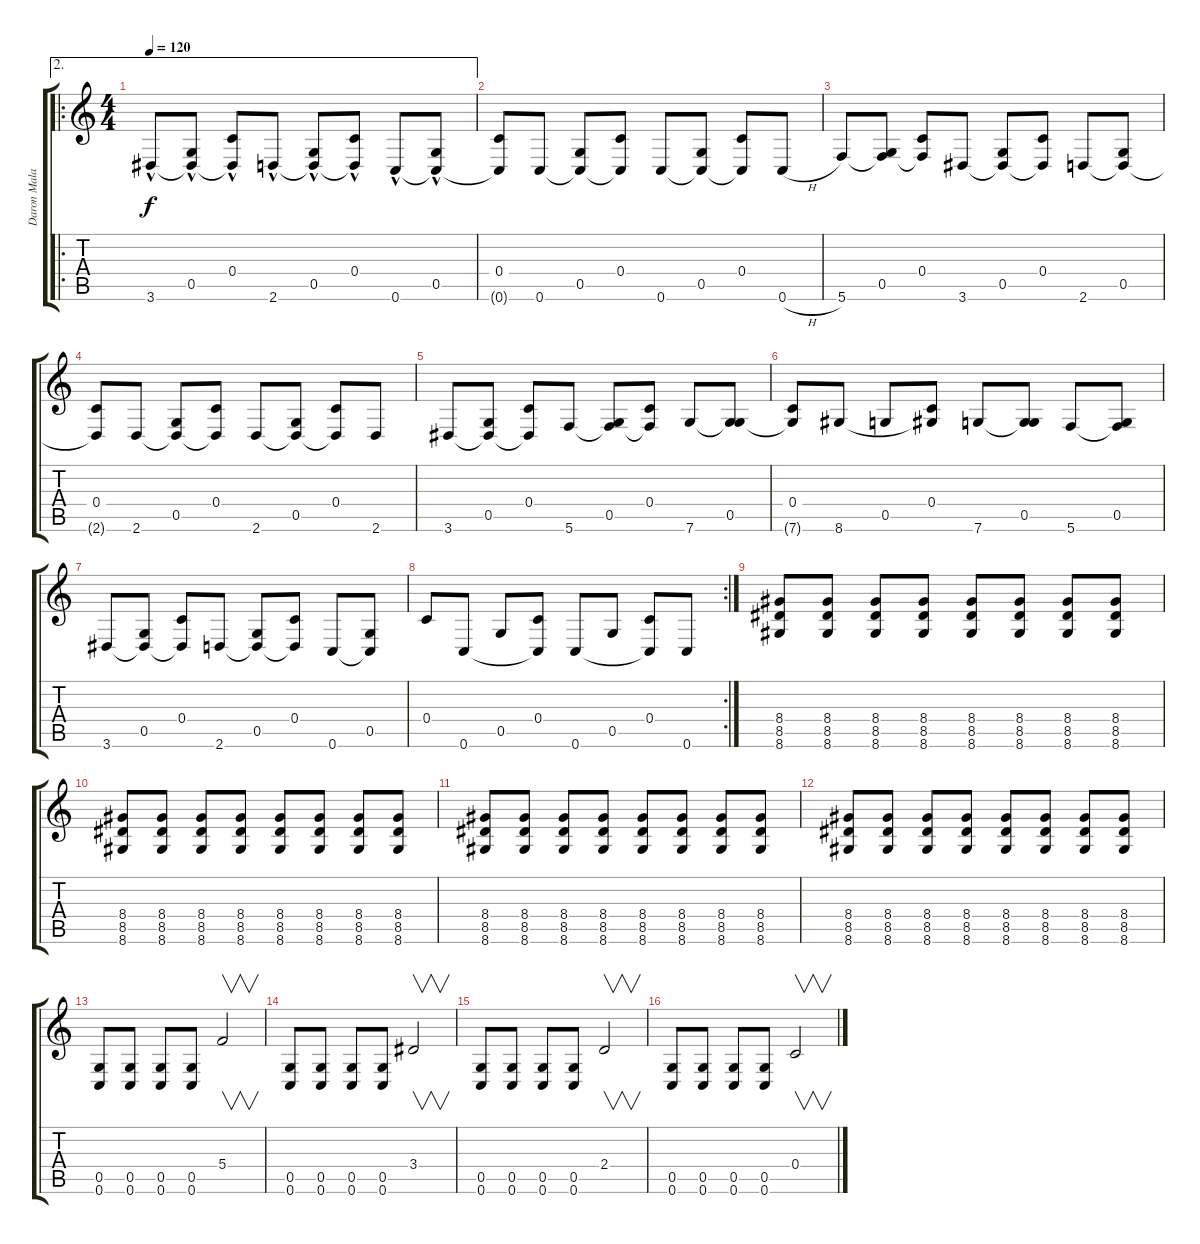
\track ("Daron Malakian" "Daron Mala") {instrument electricguitarclean}
\staff {score tabs}
\tuning (Eb4 C4 G3 C3 G2 C2) {hide}
\ae 2
\ro
\ts (4 4)
\tempo 120
\clef g2
\ks c
3.6{hac}.8{dy f instrument electricguitarclean} (0.5{hac} 3.6{t}).8 (0.4{hac} 3.6{t}).8 2.6{hac}.8 (0.5{hac} 2.6{t}).8 (0.4{hac} 2.6{t}).8 0.6{hac}.8 (0.5{hac} 0.6{t}).8 |
(0.4 0.6{t}).8 0.6.8 (0.5 0.6{t}).8 (0.4 0.6{t}).8 0.6.8 (0.5 0.6{t}).8 (0.4 0.6{t}).8 0.6{h}.8 |
5.6.8 (0.5 5.6{t}).8 (0.4 5.6{t}).8 3.6.8 (0.5 3.6{t}).8 (0.4 3.6{t}).8 2.6.8 (0.5 2.6{t}).8 |
(0.4 2.6{t}).8 2.6.8 (0.5 2.6{t}).8 (0.4 2.6{t}).8 2.6.8 (0.5 2.6{t}).8 (0.4 2.6{t}).8 2.6.8 |
3.6.8 (0.5 3.6{t}).8 (0.4 3.6{t}).8 5.6.8 (0.5 5.6{t}).8 (0.4 5.6{t}).8 7.6.8 (0.5 7.6{t}).8 |
(0.4 7.6{t}).8 8.6.8 0.5.8 (0.4 8.6{t}).8 7.6.8 (0.5 7.6{t}).8 5.6.8 (0.5 5.6{t}).8 |
3.6.8 (0.5 3.6{t}).8 (0.4 3.6{t}).8 2.6.8 (0.5 2.6{t}).8 (0.4 2.6{t}).8 0.6.8 (0.5 0.6{t}).8 |
\rc 2
0.4.8 0.6.8 0.5.8 (0.4 0.6{t}).8 0.6.8 0.5.8 (0.4 0.6{t}).8 0.6.8 |
(8.4 8.5 8.6).8{instrument distortionguitar} (8.4 8.5 8.6).8 (8.4 8.5 8.6).8 (8.4 8.5 8.6).8 (8.4 8.5 8.6).8 (8.4 8.5 8.6).8 (8.4 8.5 8.6).8 (8.4 8.5 8.6).8 |
(8.4 8.5 8.6).8 (8.4 8.5 8.6).8 (8.4 8.5 8.6).8 (8.4 8.5 8.6).8 (8.4 8.5 8.6).8 (8.4 8.5 8.6).8 (8.4 8.5 8.6).8 (8.4 8.5 8.6).8 |
(8.4 8.5 8.6).8 (8.4 8.5 8.6).8 (8.4 8.5 8.6).8 (8.4 8.5 8.6).8 (8.4 8.5 8.6).8 (8.4 8.5 8.6).8 (8.4 8.5 8.6).8 (8.4 8.5 8.6).8 |
(8.4 8.5 8.6).8 (8.4 8.5 8.6).8 (8.4 8.5 8.6).8 (8.4 8.5 8.6).8 (8.4 8.5 8.6).8 (8.4 8.5 8.6).8 (8.4 8.5 8.6).8 (8.4 8.5 8.6).8 |
(0.5 0.6).8 (0.5 0.6).8 (0.5 0.6).8 (0.5 0.6).8 5.4.2{v} |
(0.5 0.6).8 (0.5 0.6).8 (0.5 0.6).8 (0.5 0.6).8 3.4.2{v} |
(0.5 0.6).8 (0.5 0.6).8 (0.5 0.6).8 (0.5 0.6).8 2.4.2{v} |
(0.5 0.6).8 (0.5 0.6).8 (0.5 0.6).8 (0.5 0.6).8 0.4.2{v}
